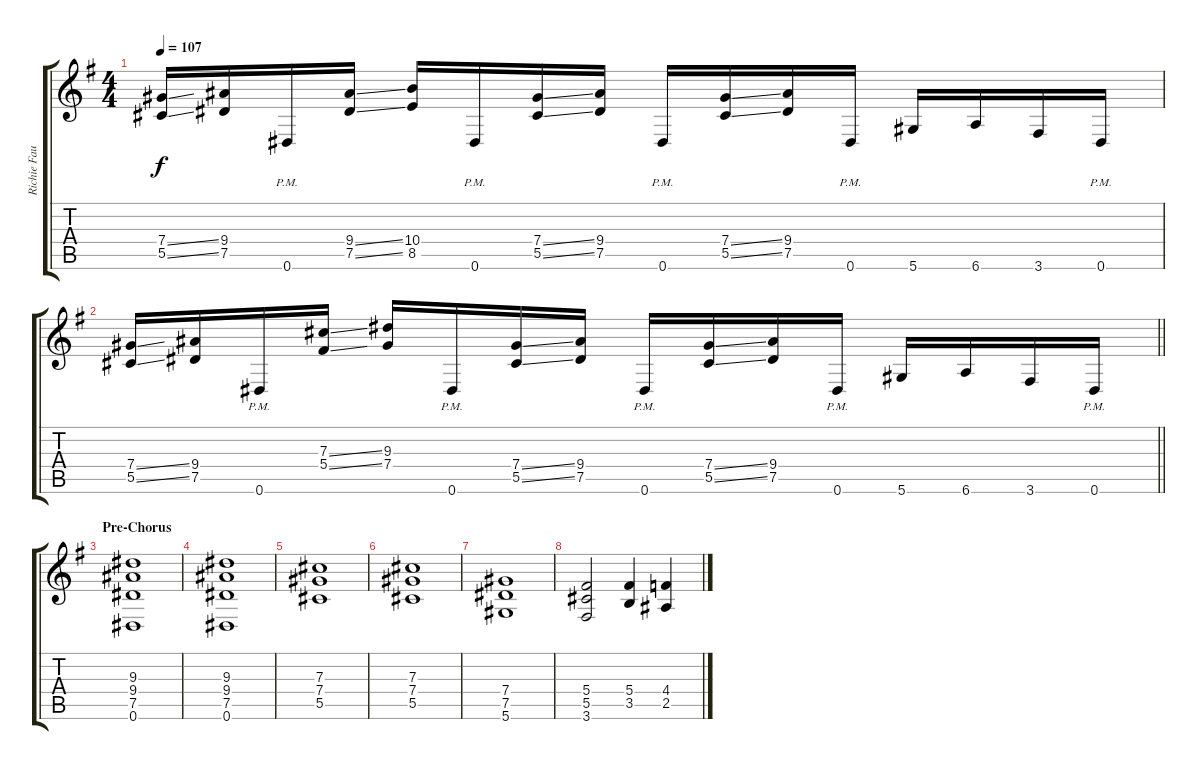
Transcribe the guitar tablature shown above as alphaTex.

\track ("Richie Faulkner" "Richie Fau") {instrument overdrivenguitar}
\staff {score tabs}
\tuning (Eb4 Bb3 Gb3 Db3 Ab2 Eb2) {hide}
\ts (4 4)
\tempo 107
\clef g2
\ks eminor
(7.4{ss} 5.5{ss}).16{dy f} (9.4 7.5).16 0.6{pm}.16 (9.4{ss} 7.5{ss}).16 (10.4 8.5).16 0.6{pm}.16 (7.4{ss} 5.5{ss}).16 (9.4 7.5).16 0.6{pm}.16 (7.4{ss} 5.5{ss}).16 (9.4 7.5).16 0.6{pm}.16 5.6.16 6.6.16 3.6.16 0.6{pm}.16 |
\barLineRight lightlight
(7.4{ss} 5.5{ss}).16 (9.4 7.5).16 0.6{pm}.16 (7.3{ss} 5.4{ss}).16 (9.3 7.4).16 0.6{pm}.16 (7.4{ss} 5.5{ss}).16 (9.4 7.5).16 0.6{pm}.16 (7.4{ss} 5.5{ss}).16 (9.4 7.5).16 0.6{pm}.16 5.6.16 6.6.16 3.6.16 0.6{pm}.16 |
\section ("" "Pre-Chorus")
(9.3 9.4 7.5 0.6).1{volume 8} |
(9.3 9.4 7.5 0.6).1 |
(7.3 7.4 5.5).1 |
(7.3 7.4 5.5).1 |
(7.4 7.5 5.6).1 |
(5.4 5.5 3.6).2 (5.4 3.5).4 (4.4 2.5).4
